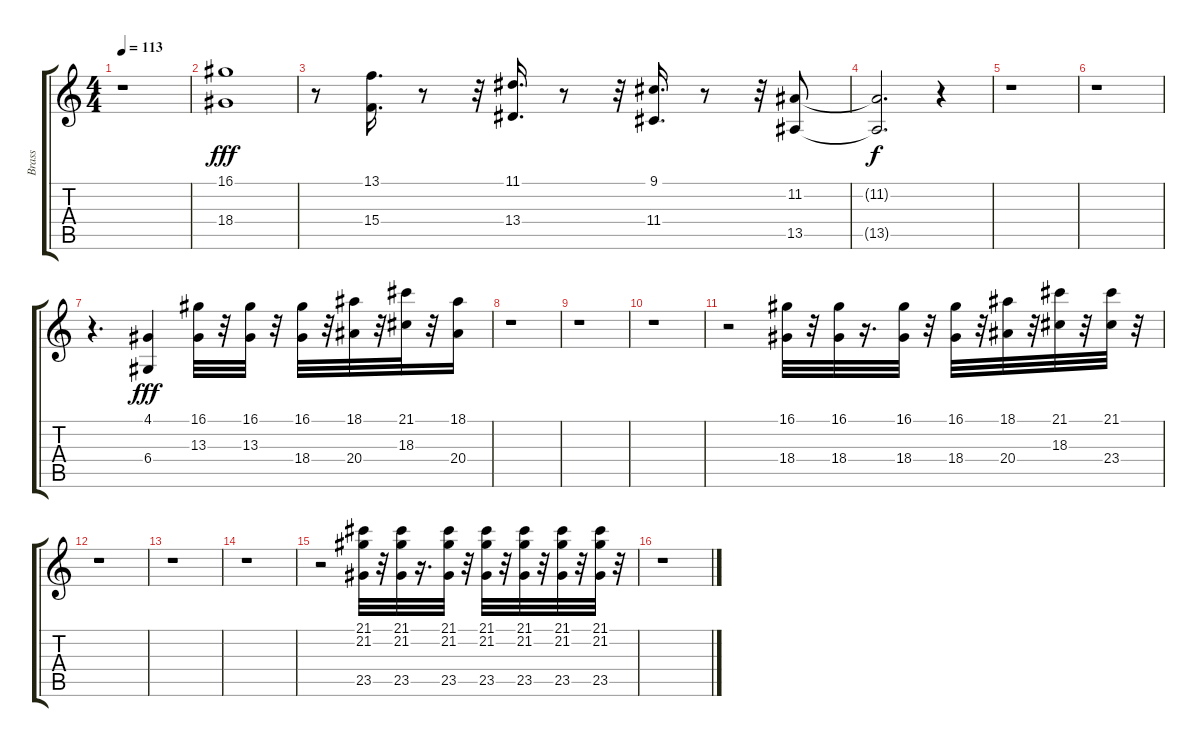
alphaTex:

\track ("Brass" "Brass") {instrument brasssection}
\staff {score tabs}
\tuning (E4 B3 G3 D3 A2 E2) {hide}
\ts (4 4)
\tempo 113
\clef g2
\ks c
r.1{dy fff} |
(16.1 18.4).1 |
r.8 (13.1 15.4).16{d} r.8 r.32 (11.1 13.4).16{d} r.8 r.32 (9.1 11.4).16{d} r.8 r.32 (11.2 13.5).8 |
(11.2{t} 13.5{t}).2{d dy f} r.4 |
r.1 |
r.1 |
r.4{d} (4.1 6.4).4{dy fff} (16.1 13.3).32 r.32 (16.1 13.3).32 r.32 (16.1 18.4).32 r.32 (18.1 20.4).32 r.32 (21.1 18.3).32 r.32 (18.1 20.4).16 |
r.1 |
r.1 |
r.1 |
r.2 (16.1 18.4).32 r.32 (16.1 18.4).32 r.16{d} (16.1 18.4).32 r.32 (16.1 18.4).32 r.32 (18.1 20.4).32 r.32 (21.1 18.3).32 r.32 (21.1 23.4).32 r.32 |
r.1 |
r.1 |
r.1 |
r.2 (21.1 21.2 23.5).32 r.32 (21.1 21.2 23.5).32 r.16{d} (21.1 21.2 23.5).32 r.32 (21.1 21.2 23.5).32 r.32 (21.1 21.2 23.5).32 r.32 (21.1 21.2 23.5).32 r.32 (21.1 21.2 23.5).32 r.32 |
r.1
